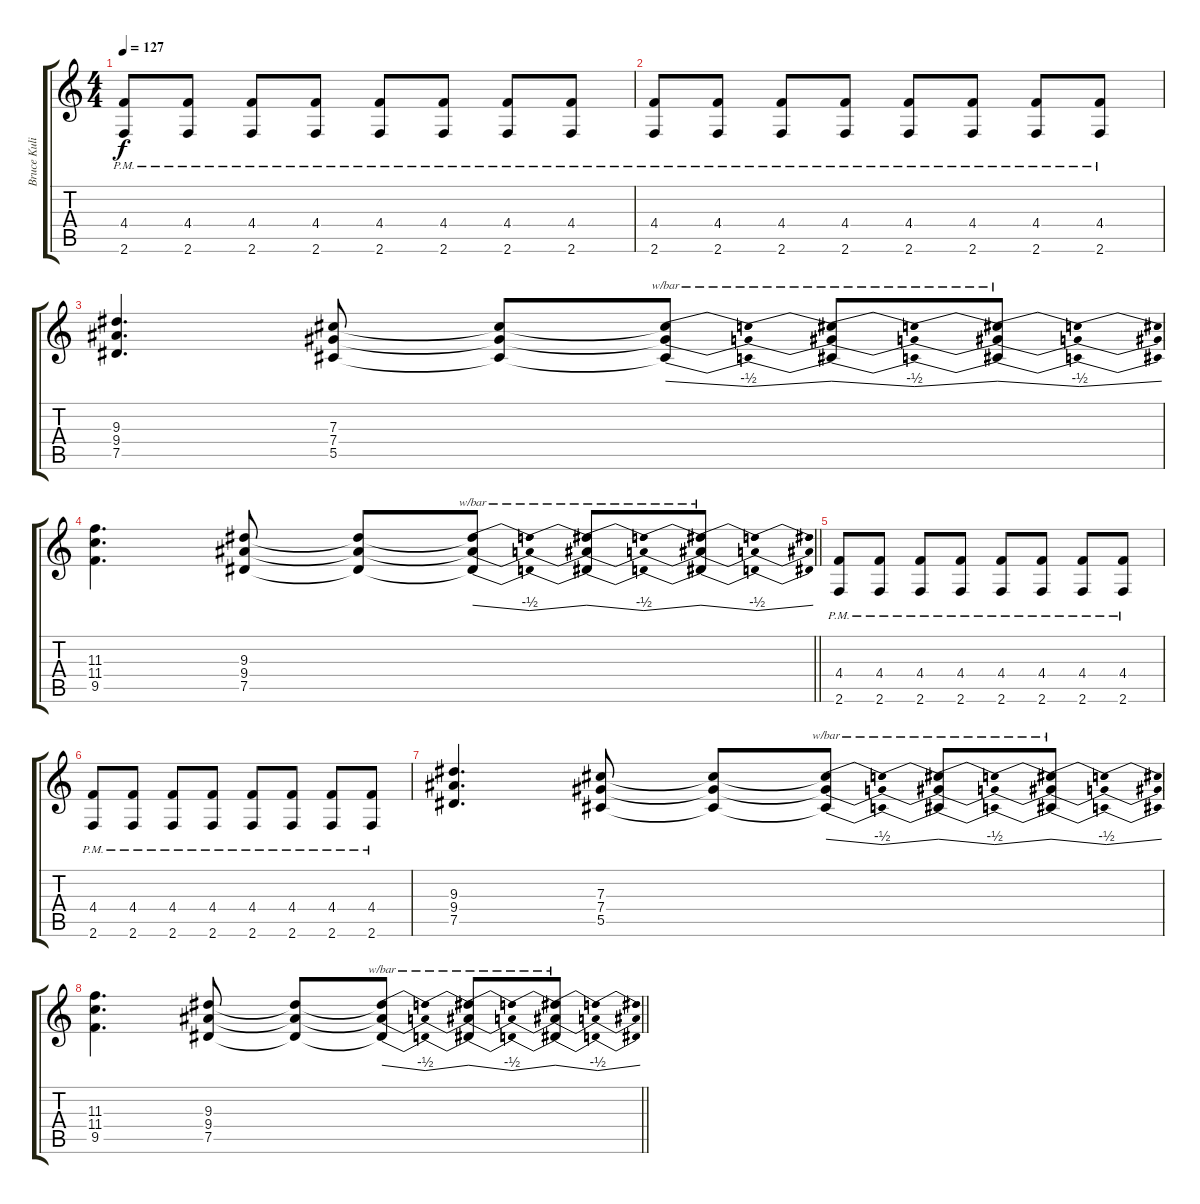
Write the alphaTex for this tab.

\track ("Bruce Kulick (Lead Guitar)" "Bruce Kuli") {instrument overdrivenguitar}
\staff {score tabs}
\tuning (Eb4 Bb3 Gb3 Db3 Ab2 Eb2) {hide}
\ts (4 4)
\tempo 127
\clef g2
\ks c
(4.4{pm} 2.6{pm}).8{dy f} (4.4{pm} 2.6{pm}).8 (4.4{pm} 2.6{pm}).8 (4.4{pm} 2.6{pm}).8 (4.4{pm} 2.6{pm}).8 (4.4{pm} 2.6{pm}).8 (4.4{pm} 2.6{pm}).8 (4.4{pm} 2.6{pm}).8 |
(4.4{pm} 2.6{pm}).8 (4.4{pm} 2.6{pm}).8 (4.4{pm} 2.6{pm}).8 (4.4 2.6{pm}).8 (4.4{pm} 2.6{pm}).8 (4.4{pm} 2.6{pm}).8 (4.4{pm} 2.6{pm}).8 (4.4{pm} 2.6{pm}).8 |
(9.3 9.4 7.5).4{d} (7.3 7.4 5.5).8 (7.3{t} 7.4{t} 5.5{t}).8 (7.3{t} 7.4{t} 5.5{t}).8{tbe (dip default 0 0 30 -2 60 0)} (7.3{t} 7.4{t} 5.5{t}).8{tbe (dip default 0 0 30 -2 60 0)} (7.3{t} 7.4{t} 5.5{t}).8{tbe (dip default 0 0 30 -2 60 0)} |
\barLineRight lightlight
(11.3 11.4 9.5).4{d} (9.3 9.4 7.5).8 (9.3{t} 9.4{t} 7.5{t}).8 (9.3{t} 9.4{t} 7.5{t}).8{tbe (dip default 0 0 30 -2 60 0)} (9.3{t} 9.4{t} 7.5{t}).8{tbe (dip default 0 0 30 -2 60 0)} (9.3{t} 9.4{t} 7.5{t}).8{tbe (dip default 0 0 30 -2 60 0)} |
(4.4{pm} 2.6{pm}).8 (4.4{pm} 2.6{pm}).8 (4.4{pm} 2.6{pm}).8 (4.4{pm} 2.6{pm}).8 (4.4{pm} 2.6{pm}).8 (4.4{pm} 2.6{pm}).8 (4.4{pm} 2.6{pm}).8 (4.4{pm} 2.6{pm}).8 |
(4.4{pm} 2.6{pm}).8 (4.4{pm} 2.6{pm}).8 (4.4{pm} 2.6{pm}).8 (4.4 2.6{pm}).8 (4.4{pm} 2.6{pm}).8 (4.4{pm} 2.6{pm}).8 (4.4{pm} 2.6{pm}).8 (4.4{pm} 2.6{pm}).8 |
(9.3 9.4 7.5).4{d} (7.3 7.4 5.5).8 (7.3{t} 7.4{t} 5.5{t}).8 (7.3{t} 7.4{t} 5.5{t}).8{tbe (dip default 0 0 30 -2 60 0)} (7.3{t} 7.4{t} 5.5{t}).8{tbe (dip default 0 0 30 -2 60 0)} (7.3{t} 7.4{t} 5.5{t}).8{tbe (dip default 0 0 30 -2 60 0)} |
\barLineRight lightlight
(11.3 11.4 9.5).4{d} (9.3 9.4 7.5).8 (9.3{t} 9.4{t} 7.5{t}).8 (9.3{t} 9.4{t} 7.5{t}).8{tbe (dip default 0 0 30 -2 60 0)} (9.3{t} 9.4{t} 7.5{t}).8{tbe (dip default 0 0 30 -2 60 0)} (9.3{t} 9.4{t} 7.5{t}).8{tbe (dip default 0 0 30 -2 60 0)}
